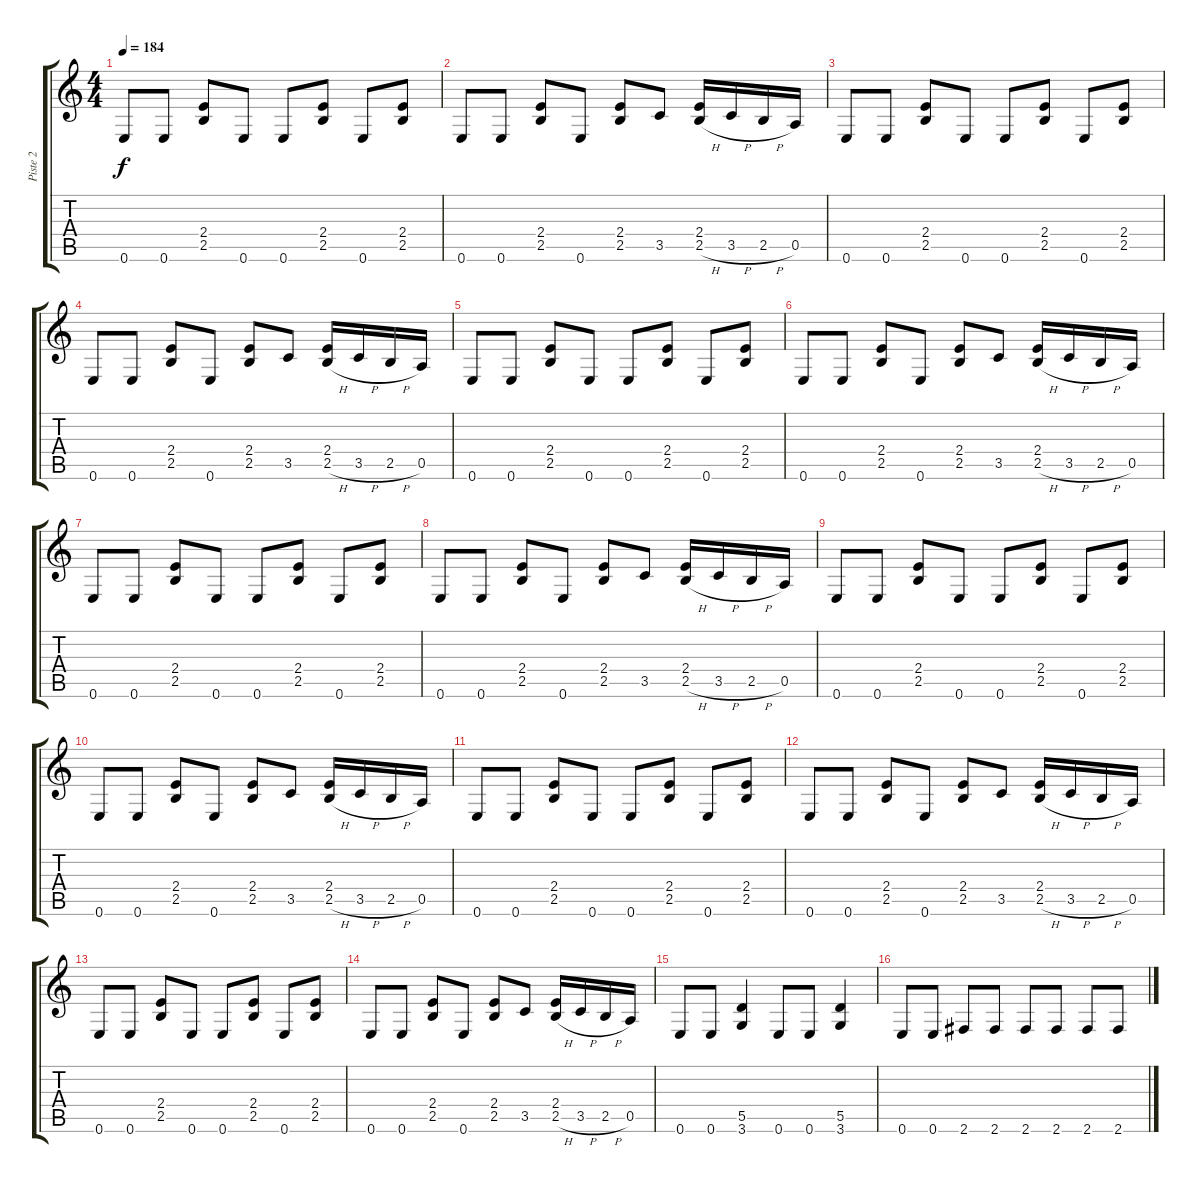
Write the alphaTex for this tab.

\track ("Piste 2" "Piste 2") {instrument overdrivenguitar}
\staff {score tabs}
\tuning (E4 B3 G3 D3 A2 E2) {hide}
\ts (4 4)
\tempo 184
\clef g2
\ks c
0.6.8{dy f} 0.6.8 (2.4 2.5).8 0.6.8 0.6.8 (2.4 2.5).8 0.6.8 (2.4 2.5).8 |
0.6.8 0.6.8 (2.4 2.5).8 0.6.8 (2.4 2.5).8 3.5.8 (2.4 2.5{h}).16 3.5{h}.16 2.5{h}.16 0.5.16 |
0.6.8 0.6.8 (2.4 2.5).8 0.6.8 0.6.8 (2.4 2.5).8 0.6.8 (2.4 2.5).8 |
0.6.8 0.6.8 (2.4 2.5).8 0.6.8 (2.4 2.5).8 3.5.8 (2.4 2.5{h}).16 3.5{h}.16 2.5{h}.16 0.5.16 |
0.6.8 0.6.8 (2.4 2.5).8 0.6.8 0.6.8 (2.4 2.5).8 0.6.8 (2.4 2.5).8 |
0.6.8 0.6.8 (2.4 2.5).8 0.6.8 (2.4 2.5).8 3.5.8 (2.4 2.5{h}).16 3.5{h}.16 2.5{h}.16 0.5.16 |
0.6.8 0.6.8 (2.4 2.5).8 0.6.8 0.6.8 (2.4 2.5).8 0.6.8 (2.4 2.5).8 |
0.6.8 0.6.8 (2.4 2.5).8 0.6.8 (2.4 2.5).8 3.5.8 (2.4 2.5{h}).16 3.5{h}.16 2.5{h}.16 0.5.16 |
0.6.8 0.6.8 (2.4 2.5).8 0.6.8 0.6.8 (2.4 2.5).8 0.6.8 (2.4 2.5).8 |
0.6.8 0.6.8 (2.4 2.5).8 0.6.8 (2.4 2.5).8 3.5.8 (2.4 2.5{h}).16 3.5{h}.16 2.5{h}.16 0.5.16 |
0.6.8 0.6.8 (2.4 2.5).8 0.6.8 0.6.8 (2.4 2.5).8 0.6.8 (2.4 2.5).8 |
0.6.8 0.6.8 (2.4 2.5).8 0.6.8 (2.4 2.5).8 3.5.8 (2.4 2.5{h}).16 3.5{h}.16 2.5{h}.16 0.5.16 |
0.6.8 0.6.8 (2.4 2.5).8 0.6.8 0.6.8 (2.4 2.5).8 0.6.8 (2.4 2.5).8 |
0.6.8 0.6.8 (2.4 2.5).8 0.6.8 (2.4 2.5).8 3.5.8 (2.4 2.5{h}).16 3.5{h}.16 2.5{h}.16 0.5.16 |
0.6.8 0.6.8 (5.5 3.6).4 0.6.8 0.6.8 (5.5 3.6).4 |
0.6.8 0.6.8 2.6.8 2.6.8 2.6.8 2.6.8 2.6.8 2.6.8
